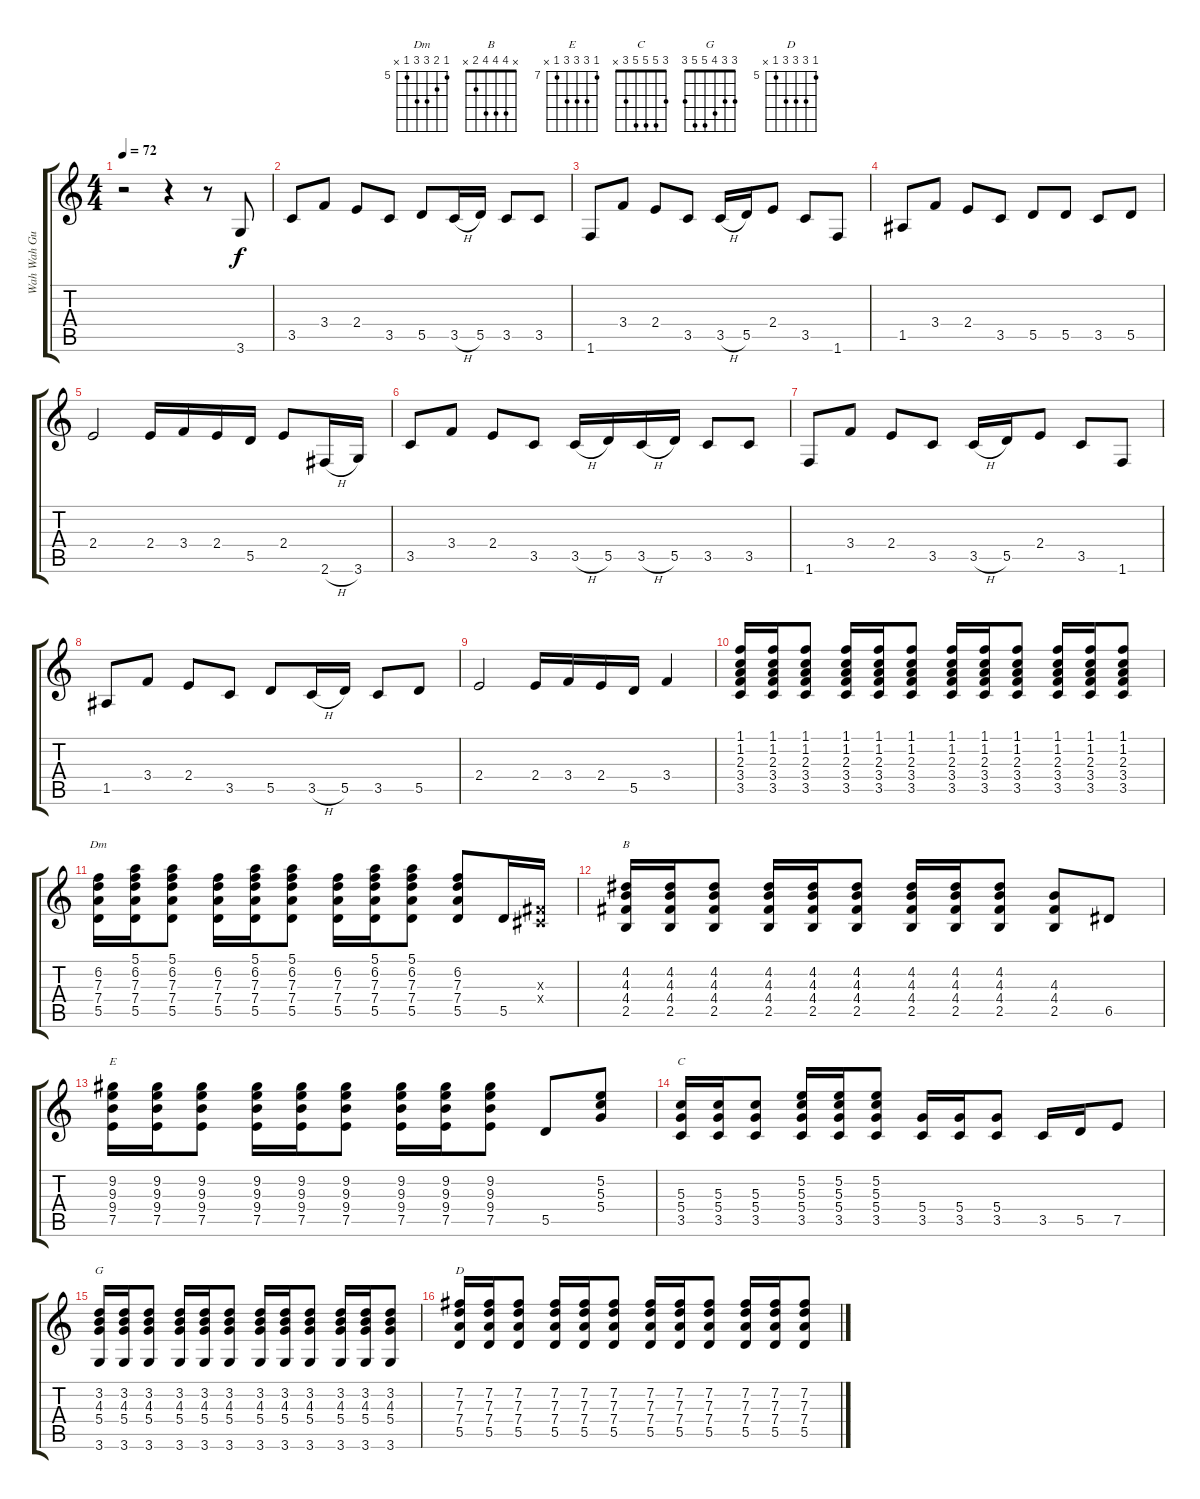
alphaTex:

\track ("Wah Wah Guitar" "Wah Wah Gu") {instrument electricguitarclean}
\staff {score tabs}
\tuning (E4 B3 G3 D3 A2 E2) {hide}
\chord ("Dm" 5 6 7 7 5 x) {firstfret 5}
\chord ("B" x 4 4 4 2 x)
\chord ("E" 7 9 9 9 7 x) {firstfret 7}
\chord ("C" 3 5 5 5 3 x)
\chord ("G" 3 3 4 5 5 3)
\chord ("D" 5 7 7 7 5 x) {firstfret 5}
\ts (4 4)
\tempo 72
\clef g2
\ks c
r.2{dy f instrument electricguitarclean} r.4 r.8 3.6.8 |
3.5.8 3.4.8 2.4.8 3.5.8 5.5.8 3.5{h}.16 5.5.16 3.5.8 3.5.8 |
1.6.8 3.4.8 2.4.8 3.5.8 3.5{h}.16 5.5.16 2.4.8 3.5.8 1.6.8 |
1.5.8 3.4.8 2.4.8 3.5.8 5.5.8 5.5.8 3.5.8 5.5.8 |
2.4.2 2.4.16 3.4.16 2.4.16 5.5.16 2.4.8 2.6{h}.16 3.6.16 |
3.5.8 3.4.8 2.4.8 3.5.8 3.5{h}.16 5.5.16 3.5{h}.16 5.5.16 3.5.8 3.5.8 |
1.6.8 3.4.8 2.4.8 3.5.8 3.5{h}.16 5.5.16 2.4.8 3.5.8 1.6.8 |
1.5.8 3.4.8 2.4.8 3.5.8 5.5.8 3.5{h}.16 5.5.16 3.5.8 5.5.8 |
2.4.2 2.4.16 3.4.16 2.4.16 5.5.16 3.4.4 |
(1.1 1.2 2.3 3.4 3.5).16 (1.1 1.2 2.3 3.4 3.5).16 (1.1 1.2 2.3 3.4 3.5).8 (1.1 1.2 2.3 3.4 3.5).16 (1.1 1.2 2.3 3.4 3.5).16 (1.1 1.2 2.3 3.4 3.5).8 (1.1 1.2 2.3 3.4 3.5).16 (1.1 1.2 2.3 3.4 3.5).16 (1.1 1.2 2.3 3.4 3.5).8 (1.1 1.2 2.3 3.4 3.5).16 (1.1 1.2 2.3 3.4 3.5).16 (1.1 1.2 2.3 3.4 3.5).8 |
(6.2 7.3 7.4 5.5).16{ch "Dm"} (5.1 6.2 7.3 7.4 5.5).16 (5.1 6.2 7.3 7.4 5.5).8 (6.2 7.3 7.4 5.5).16 (5.1 6.2 7.3 7.4 5.5).16 (5.1 6.2 7.3 7.4 5.5).8 (6.2 7.3 7.4 5.5).16 (5.1 6.2 7.3 7.4 5.5).16 (5.1 6.2 7.3 7.4 5.5).8 (6.2 7.3 7.4 5.5).8 5.5.16 (-1.3{x} -1.4{x}).16 |
(4.2 4.3 4.4 2.5).16{ch "B"} (4.2 4.3 4.4 2.5).16 (4.2 4.3 4.4 2.5).8 (4.2 4.3 4.4 2.5).16 (4.2 4.3 4.4 2.5).16 (4.2 4.3 4.4 2.5).8 (4.2 4.3 4.4 2.5).16 (4.2 4.3 4.4 2.5).16 (4.2 4.3 4.4 2.5).8 (4.3 4.4 2.5).8 6.5.8 |
(9.2 9.3 9.4 7.5).16{ch "E"} (9.2 9.3 9.4 7.5).16 (9.2 9.3 9.4 7.5).8 (9.2 9.3 9.4 7.5).16 (9.2 9.3 9.4 7.5).16 (9.2 9.3 9.4 7.5).8 (9.2 9.3 9.4 7.5).16 (9.2 9.3 9.4 7.5).16 (9.2 9.3 9.4 7.5).8 5.5.8 (5.2 5.3 5.4).8 |
(5.3 5.4 3.5).16{ch "C"} (5.3 5.4 3.5).16 (5.3 5.4 3.5).8 (5.2 5.3 5.4 3.5).16 (5.2 5.3 5.4 3.5).16 (5.2 5.3 5.4 3.5).8 (5.4 3.5).16 (5.4 3.5).16 (5.4 3.5).8 3.5.16 5.5.16 7.5.8 |
(3.2 4.3 5.4 3.6).16{ch "G"} (3.2 4.3 5.4 3.6).16 (3.2 4.3 5.4 3.6).8 (3.2 4.3 5.4 3.6).16 (3.2 4.3 5.4 3.6).16 (3.2 4.3 5.4 3.6).8 (3.2 4.3 5.4 3.6).16 (3.2 4.3 5.4 3.6).16 (3.2 4.3 5.4 3.6).8 (3.2 4.3 5.4 3.6).16 (3.2 4.3 5.4 3.6).16 (3.2 4.3 5.4 3.6).8 |
(7.2 7.3 7.4 5.5).16{ch "D"} (7.2 7.3 7.4 5.5).16 (7.2 7.3 7.4 5.5).8 (7.2 7.3 7.4 5.5).16 (7.2 7.3 7.4 5.5).16 (7.2 7.3 7.4 5.5).8 (7.2 7.3 7.4 5.5).16 (7.2 7.3 7.4 5.5).16 (7.2 7.3 7.4 5.5).8 (7.2 7.3 7.4 5.5).16 (7.2 7.3 7.4 5.5).16 (7.2 7.3 7.4 5.5).8
